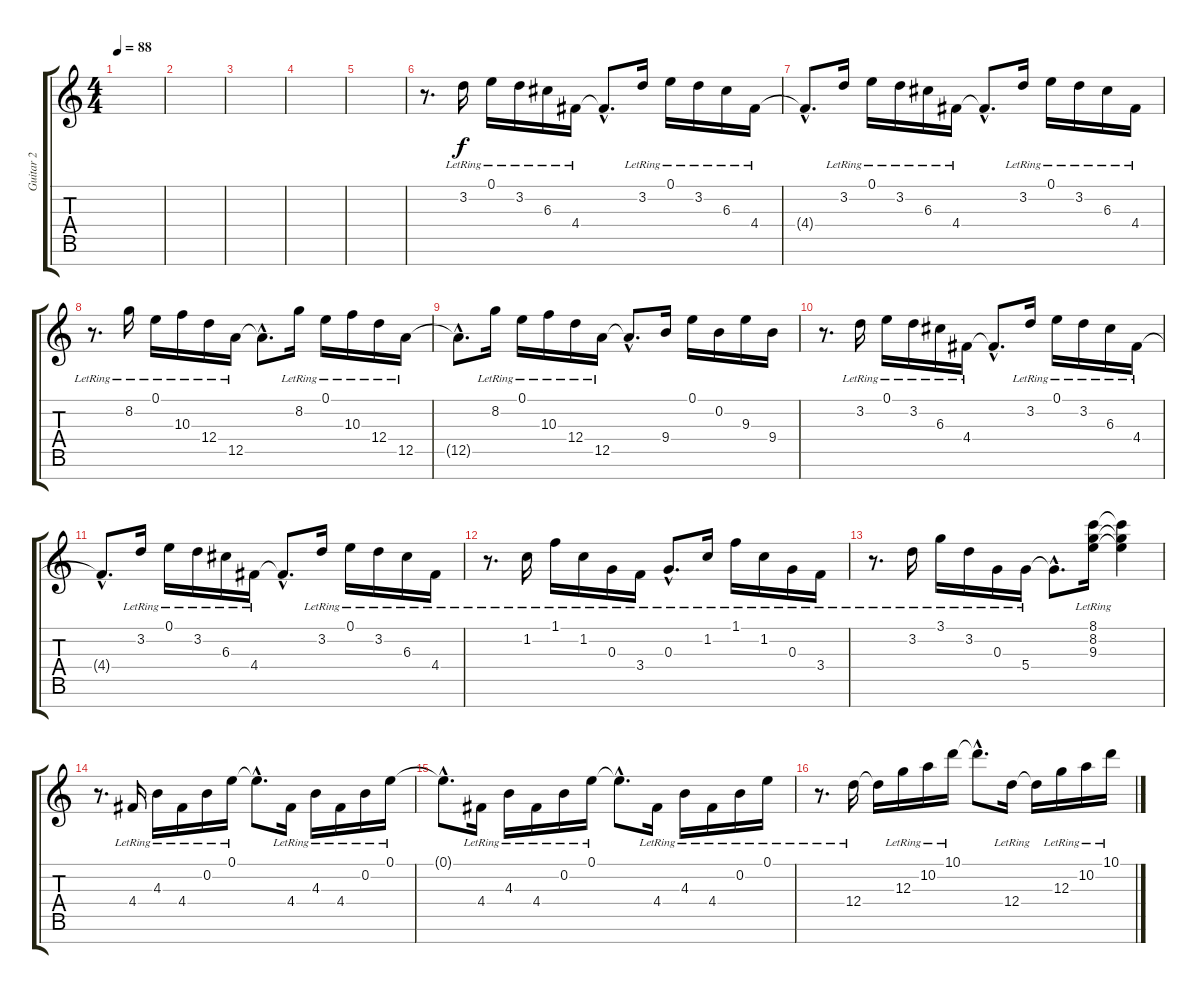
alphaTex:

\track ("Guitar 2" "Guitar 2") {instrument distortionguitar}
\staff {score tabs}
\tuning (E4 B3 G3 D3 A2 E2 B1) {hide}
\ts (4 4)
\tempo 88
\clef g2
\ks c
|
|
|
|
|
r.8{d instrument electricguitarclean} 3.2{lr}.16 0.1{lr}.16 3.2{lr}.16 6.3{lr}.16 4.4{lr}.16 4.4{hac t}.8{d} 3.2{lr}.16 0.1{lr}.16 3.2{lr}.16 6.3{lr}.16 4.4{lr}.16 |
4.4{hac t}.8{d} 3.2{lr}.16 0.1{lr}.16 3.2{lr}.16 6.3{lr}.16 4.4{lr}.16 4.4{hac t}.8{d} 3.2{lr}.16 0.1{lr}.16 3.2{lr}.16 6.3{lr}.16 4.4{lr}.16 |
r.8{d} 8.2{lr}.16 0.1{lr}.16 10.3{lr}.16 12.4{lr}.16 12.5{lr}.16 12.5{hac t}.8{d} 8.2{lr}.16 0.1{lr}.16 10.3{lr}.16 12.4{lr}.16 12.5{lr}.16 |
12.5{hac t}.8{d} 8.2{lr}.16 0.1{lr}.16 10.3{lr}.16 12.4{lr}.16 12.5{lr}.16 12.5{hac t}.8{d} 9.4.16 0.1.16 0.2.16 9.3.16 9.4.16 |
r.8{d} 3.2{lr}.16 0.1{lr}.16 3.2{lr}.16 6.3{lr}.16 4.4{lr}.16 4.4{hac t}.8{d} 3.2{lr}.16 0.1{lr}.16 3.2{lr}.16 6.3{lr}.16 4.4{lr}.16 |
4.4{hac t}.8{d} 3.2{lr}.16 0.1{lr}.16 3.2{lr}.16 6.3{lr}.16 4.4{lr}.16 4.4{hac t}.8{d} 3.2{lr}.16 0.1{lr}.16 3.2{lr}.16 6.3{lr}.16 4.4{lr}.16 |
r.8{d} 1.2{lr}.16 1.1{lr}.16 1.2{lr}.16 0.3{lr}.16 3.4{lr}.16 0.3{hac lr}.8{d} 1.2{lr}.16 1.1{lr}.16 1.2{lr}.16 0.3{lr}.16 3.4{lr}.16 |
r.8{d} 3.2{lr}.16 3.1{lr}.16 3.2{lr}.16 0.3{lr}.16 5.4{lr}.16 5.4{hac t}.8{d} (8.1{lr} 8.2{lr} 9.3{lr}).16 (8.1{t} 8.2{t} 9.3{t}).4 |
r.8{d} 4.4{lr}.16 4.3{lr}.16 4.4{lr}.16 0.2{lr}.16 0.1{lr}.16 0.1{hac t}.8{d} 4.4{lr}.16 4.3{lr}.16 4.4{lr}.16 0.2{lr}.16 0.1{lr}.16 |
0.1{hac t}.8{d} 4.4{lr}.16 4.3{lr}.16 4.4{lr}.16 0.2{lr}.16 0.1{lr}.16 0.1{hac t}.8{d} 4.4{lr}.16 4.3{lr}.16 4.4{lr}.16 0.2{lr}.16 0.1{lr}.16 |
r.8{d} 12.4{lr}.16 12.4{t}.16 12.3{lr}.16 10.2{lr}.16 10.1{lr}.16 10.1{hac t}.8{d} 12.4{lr}.16 12.4{t}.16 12.3{lr}.16 10.2{lr}.16 10.1{lr}.16
